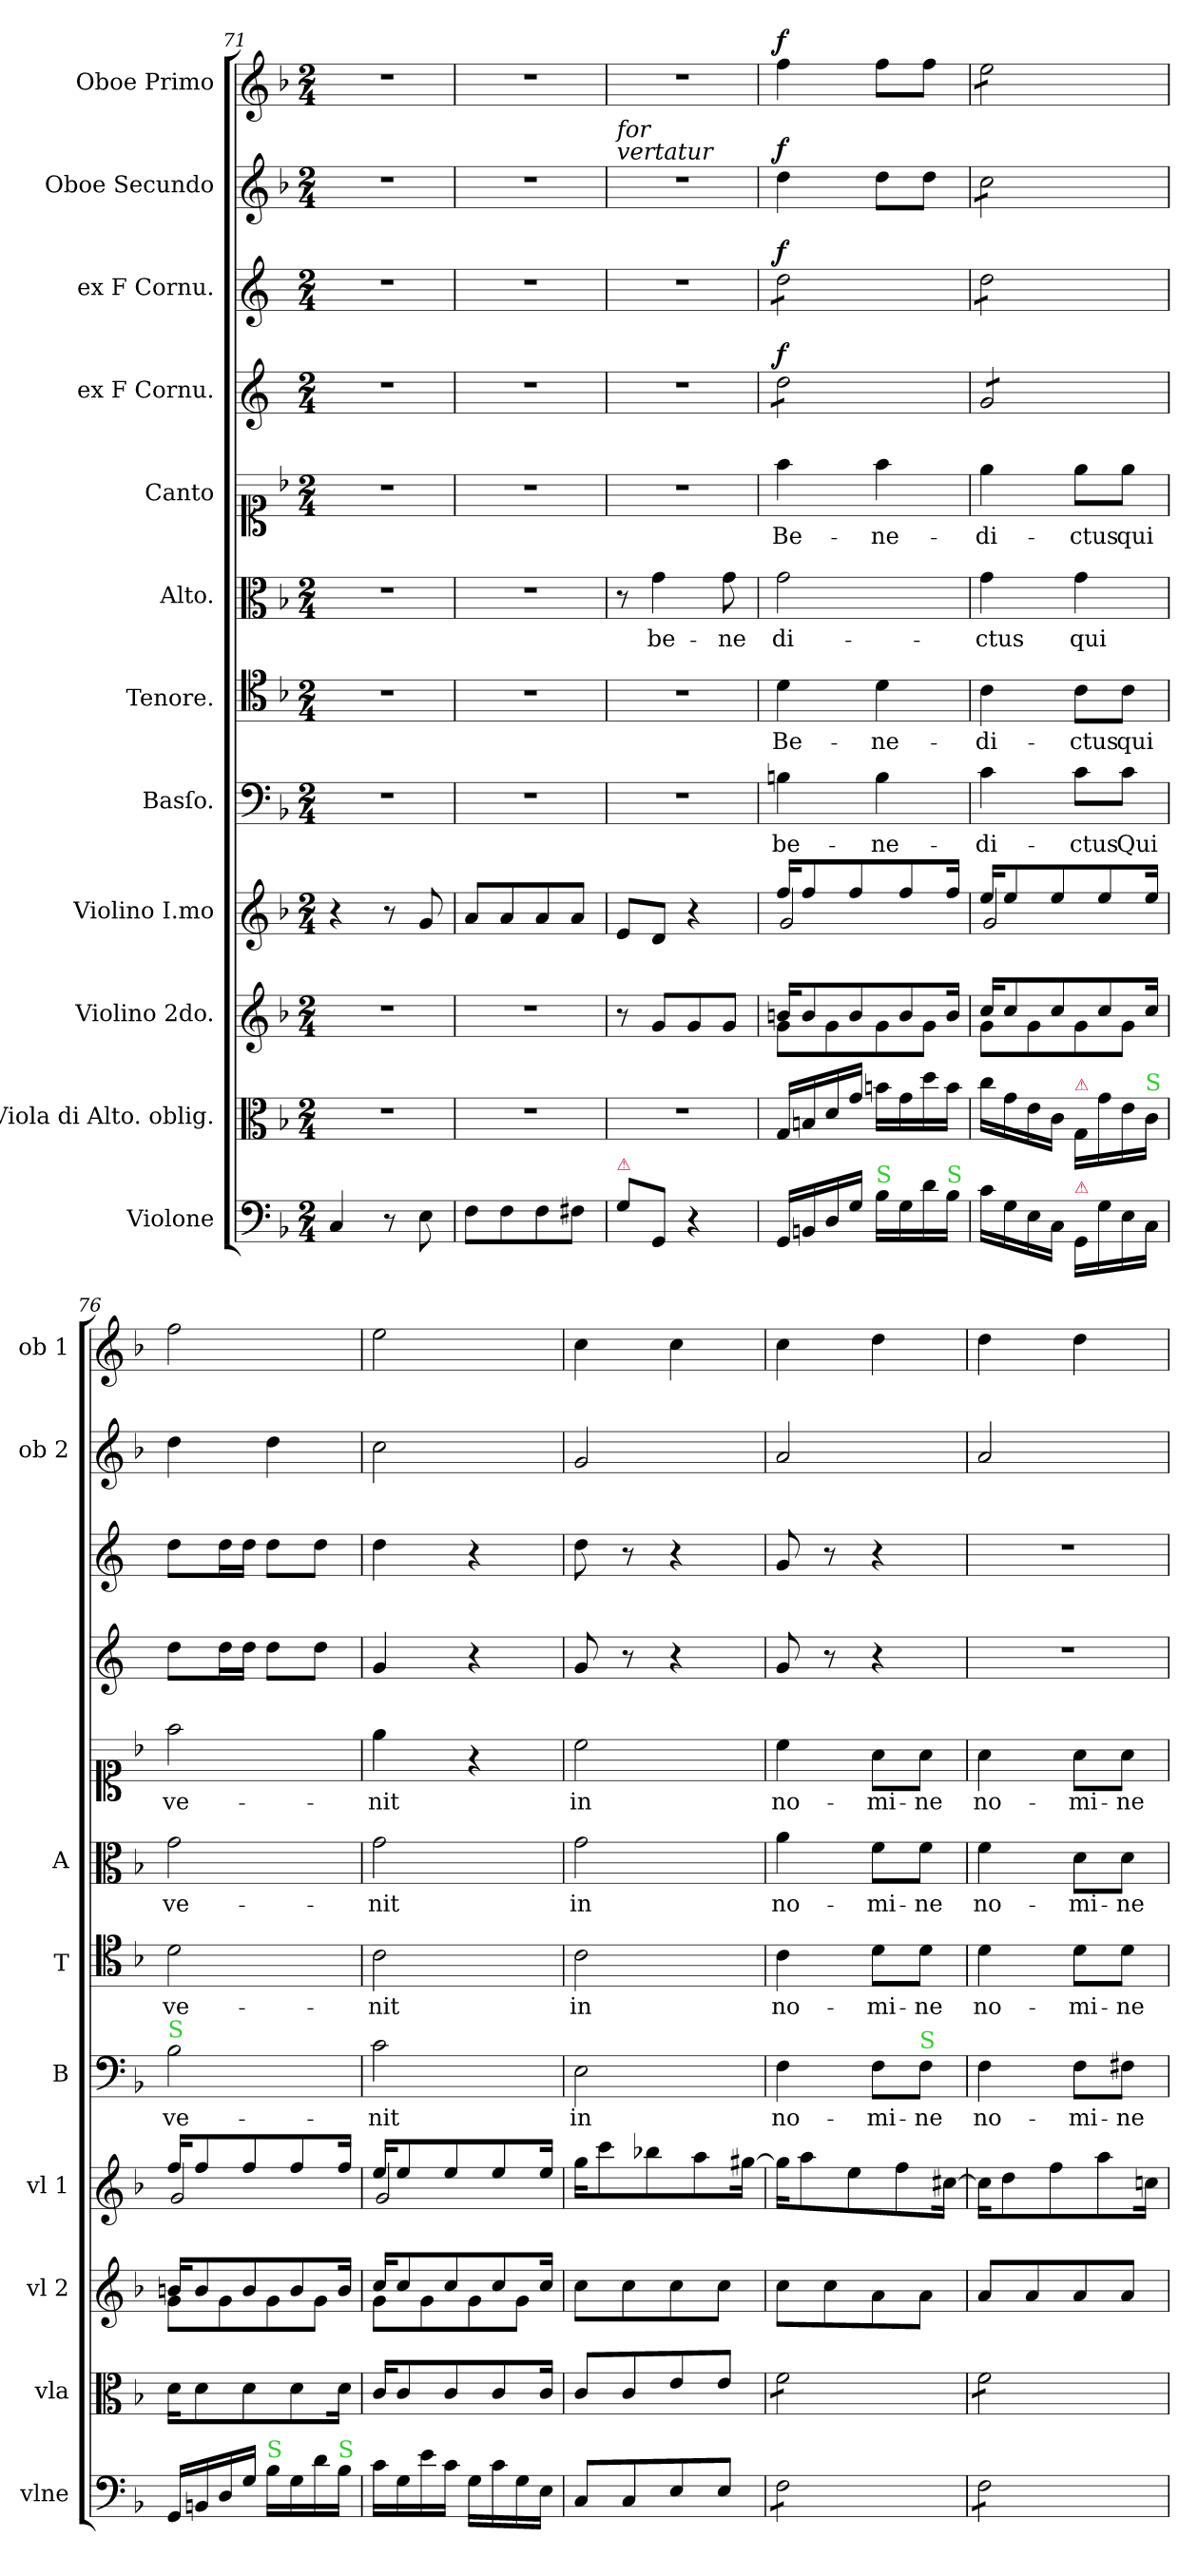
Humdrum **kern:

**kern	**dynam	**kern	**dynam	**kern	**dynam	**kern	**dynam	**kern	**text	**dynam	**kern	**text	**dynam	**kern	**text	**dynam	**kern	**text	**dynam	**kern	**dynam	**kern	**dynam	**kern	**dynam	**kern	**dynam
*part12	*part12	*part11	*part11	*part10	*part10	*part9	*part9	*part8	*part8	*part8	*part7	*part7	*part7	*part6	*part6	*part6	*part5	*part5	*part5	*part4	*part4	*part3	*part3	*part2	*part2	*part1	*part1
*staff12	*staff12	*staff11	*staff11	*staff10	*staff10	*staff9	*staff9	*staff8	*staff8	*staff8	*staff7	*staff7	*staff7	*staff6	*staff6	*staff6	*staff5	*staff5	*staff5	*staff4	*staff4	*staff3	*staff3	*staff2	*staff2	*staff1	*staff1
*I"Violone	*	*I"Viola di Alto. oblig.	*	*I"Violino 2do.	*	*I"Violino I.mo	*	*I"Basſo.	*	*	*I"Tenore.	*	*	*I"Alto.	*	*	*I"Canto	*	*	*I"ex F Cornu.	*	*I"ex F Cornu.	*	*I"Oboe Secundo	*	*I"Oboe Primo	*
*I'vlne	*	*I'vla	*	*I'vl 2	*	*I'vl 1	*	*I'B	*	*	*I'T	*	*	*I'A	*	*	*	*	*	*	*	*	*	*I'ob 2	*	*I'ob 1	*
*clefF4	*	*clefC3	*	*clefG2	*	*clefG2	*	*clefF4	*	*	*clefC4	*	*	*clefC3	*	*	*clefC1	*	*	*clefG2	*	*clefG2	*	*clefG2	*	*clefG2	*
*ITrd8c12	*	*	*	*	*	*	*	*	*	*	*	*	*	*	*	*	*	*	*	*ITrd4c7	*	*ITrd4c7	*	*	*	*	*
*k[b-]	*	*k[b-]	*	*k[b-]	*	*k[b-]	*	*k[b-]	*	*	*k[b-]	*	*	*k[b-]	*	*	*k[b-]	*	*	*k[b-]	*	*k[b-]	*	*k[b-]	*	*k[b-]	*
*F:	*	*F:	*	*F:	*	*F:	*	*F:	*	*	*F:	*	*	*F:	*	*	*F:	*	*	*F:	*	*F:	*	*F:	*	*F:	*
*M2/4	*	*M2/4	*	*M2/4	*	*M2/4	*	*M2/4	*	*	*M2/4	*	*	*M2/4	*	*	*M2/4	*	*	*M2/4	*	*M2/4	*	*M2/4	*	*M2/4	*
=71	=71	=71	=71	=71	=71	=71	=71	=71	=71	=71	=71	=71	=71	=71	=71	=71	=71	=71	=71	=71	=71	=71	=71	=71	=71	=71	=71
4CC/	.	2r	.	2r	.	4r	.	2r	.	.	2r	.	.	2r	.	.	2r	.	.	2r	.	2r	.	2r	.	2r	.
8r	.	.	.	.	.	8r	.	.	.	.	.	.	.	.	.	.	.	.	.	.	.	.	.	.	.	.	.
8EE\	.	.	.	.	.	8g/	.	.	.	.	.	.	.	.	.	.	.	.	.	.	.	.	.	.	.	.	.
=72	=72	=72	=72	=72	=72	=72	=72	=72	=72	=72	=72	=72	=72	=72	=72	=72	=72	=72	=72	=72	=72	=72	=72	=72	=72	=72	=72
8FF\L	.	2r	.	2r	.	8a/L	.	2r	.	.	2r	.	.	2r	.	.	2r	.	.	2r	.	2r	.	2r	.	2r	.
8FF\	.	.	.	.	.	8a/	.	.	.	.	.	.	.	.	.	.	.	.	.	.	.	.	.	.	.	.	.
8FF\	.	.	.	.	.	8a/	.	.	.	.	.	.	.	.	.	.	.	.	.	.	.	.	.	.	.	.	.
8FF#X\J	.	.	.	.	.	8a/J	.	.	.	.	.	.	.	.	.	.	.	.	.	.	.	.	.	.	.	.	.
=73	=73	=73	=73	=73	=73	=73	=73	=73	=73	=73	=73	=73	=73	=73	=73	=73	=73	=73	=73	=73	=73	=73	=73	=73	=73	=73	=73
!	!	!	!	!	!	!	!	!	!	!	!	!	!	!	!	!	!	!	!	!	!	!	!	!LO:TX:a:i:t=for\nvertatur	!	!	!
!LO:TX:a:color=crimson:t=⚠	!	!	!	!	!	!	!	!	!	!	!	!	!	!	!	!	!	!	!	!	!	!	!	!	!	!	!
8GG\L	.	2r	.	8r	.	8e/L	.	2r	.	.	2r	.	.	8r	.	.	2r	.	.	2r	.	2r	.	2r	.	2r	.
8GGG/J	.	.	.	8g/L	.	8d/J	.	.	.	.	.	.	.	4g\	be-	.	.	.	.	.	.	.	.	.	.	.	.
4r	.	.	.	8g/	.	4r	.	.	.	.	.	.	.	.	.	.	.	.	.	.	.	.	.	.	.	.	.
.	.	.	.	8g/J	.	.	.	.	.	.	.	.	.	8g\	-ne	.	.	.	.	.	.	.	.	.	.	.	.
=74	=74	=74	=74	=74	=74	=74	=74	=74	=74	=74	=74	=74	=74	=74	=74	=74	=74	=74	=74	=74	=74	=74	=74	=74	=74	=74	=74
*	*	*	*	*^	*	*^	*	*	*	*	*	*	*	*	*	*	*	*	*	*	*	*	*	*	*	*	*
!	!LO:DY:a	!	!LO:DY:a	!	!	!LO:DY:a	!	!	!LO:DY:a	!	!	!LO:DY:a	!	!	!LO:DY:a	!	!	!LO:DY:a	!	!	!LO:DY:a	!	!LO:DY:a	!	!LO:DY:a	!	!LO:DY:a	!	!LO:DY:a
*	*	*	*	*tremolo	*	*	*	*	*	*	*	*	*	*	*	*	*	*	*	*	*	*	*	*	*	*	*	*	*
*	*	*	*	*	*	*	*	*	*	*	*	*	*	*	*	*	*	*	*	*	*	*tremolo	*	*	*	*	*	*	*
*	*	*	*	*	*	*	*	*	*	*	*	*	*	*	*	*	*	*	*	*	*	*	*	*tremolo	*	*	*	*	*
16GGG/LL	for&colon;	16G/LL	for&colon;	16bn/KL	8g\L	for&colon;	16ff/KL	2g/	for&colon;	4Bn\	be-	for&colon;	4d\	Be-	for&colon;	2g\	di-	for&colon;	4ff\	Be-	for&colon;	8g\L	f	8g\L	f	4dd\	f	4ff\	f
16BBBn/	.	16Bn/	.	8b/	.	.	8ff/	.	.	.	.	.	.	.	.	.	.	.	.	.	.	.	.	.	.	.	.	.	.
16DD/	.	16d/	.	.	8g\	.	.	.	.	.	.	.	.	.	.	.	.	.	.	.	.	8g\	.	8g\	.	.	.	.	.
16GG/JJ	.	16g/JJ	.	8b/	.	.	8ff/	.	.	.	.	.	.	.	.	.	.	.	.	.	.	.	.	.	.	.	.	.	.
!LO:TX:a:color=limegreen:t=S	!	!	!	!	!	!	!	!	!	!	!	!	!	!	!	!	!	!	!	!	!	!	!	!	!	!	!	!	!
16BB-\LL	.	16bn\LL	.	.	8g\	.	.	.	.	4B\	-ne-	.	4d\	-ne-	.	.	.	.	4ff\	-ne-	.	8g\	.	8g\	.	8dd\L	.	8ff\L	.
16GG\	.	16g\	.	8b/	.	.	8ff/	.	.	.	.	.	.	.	.	.	.	.	.	.	.	.	.	.	.	.	.	.	.
16D\	.	16dd\	.	.	8g\J	.	.	.	.	.	.	.	.	.	.	.	.	.	.	.	.	8g\J	.	8g\J	.	8dd\J	.	8ff\J	.
*	*	*	*	*Xtremolo	*	*	*	*	*	*	*	*	*	*	*	*	*	*	*	*	*	*	*	*	*	*	*	*	*
!LO:TX:a:color=limegreen:t=S	!	!	!	!	!	!	!	!	!	!	!	!	!	!	!	!	!	!	!	!	!	!	!	!	!	!	!	!	!
16BB-\JJ	.	16b\JJ	.	16b/Jk	.	.	16ff/Jk	.	.	.	.	.	.	.	.	.	.	.	.	.	.	.	.	.	.	.	.	.	.
=75	=75	=75	=75	=75	=75	=75	=75	=75	=75	=75	=75	=75	=75	=75	=75	=75	=75	=75	=75	=75	=75	=75	=75	=75	=75	=75	=75	=75	=75
*	*	*	*	*tremolo	*	*	*	*	*	*	*	*	*	*	*	*	*	*	*	*	*	*	*	*	*	*	*	*	*
*	*	*	*	*	*	*	*	*	*	*	*	*	*	*	*	*	*	*	*	*	*	*	*	*	*	*tremolo	*	*	*
*	*	*	*	*	*	*	*	*	*	*	*	*	*	*	*	*	*	*	*	*	*	*	*	*	*	*	*	*tremolo	*
16C\LL	.	16cc\LL	.	16cc/KL	8g\L	.	16ee/KL	2g/	.	4c\	-di-	.	4c\	-di-	.	4g\	-ctus	.	4ee\	-di-	.	8c/L	.	8g\L	.	8cc\L	.	8ee\L	.
16GG\	.	16g\	.	8cc/	.	.	8ee/	.	.	.	.	.	.	.	.	.	.	.	.	.	.	.	.	.	.	.	.	.	.
16EE\	.	16e\	.	.	8g\	.	.	.	.	.	.	.	.	.	.	.	.	.	.	.	.	8c/	.	8g\	.	8cc\	.	8ee\	.
16CC\JJ	.	16c\JJ	.	8cc/	.	.	8ee/	.	.	.	.	.	.	.	.	.	.	.	.	.	.	.	.	.	.	.	.	.	.
!	!	!LO:TX:a:color=crimson:t=⚠	!	!	!	!	!	!	!	!	!	!	!	!	!	!	!	!	!	!	!	!	!	!	!	!	!	!	!
!LO:TX:a:color=crimson:t=⚠	!	!	!	!	!	!	!	!	!	!	!	!	!	!	!	!	!	!	!	!	!	!	!	!	!	!	!	!	!
16GGG/LL	.	16G/LL	.	.	8g\	.	.	.	.	8c\L	-ctus	.	8c\L	-ctus	.	4g\	qui	.	8ee\L	-ctus	.	8c/	.	8g\	.	8cc\	.	8ee\	.
16GG\	.	16g\	.	8cc/	.	.	8ee/	.	.	.	.	.	.	.	.	.	.	.	.	.	.	.	.	.	.	.	.	.	.
16EE\	.	16e\	.	.	8g\J	.	.	.	.	8c\J	Qui	.	8c\J	qui	.	.	.	.	8ee\J	qui	.	8c/J	.	8g\J	.	8cc\J	.	8ee\J	.
*	*	*	*	*	*	*	*	*	*	*	*	*	*	*	*	*	*	*	*	*	*	*	*	*	*	*	*	*Xtremolo	*
*	*	*	*	*	*	*	*	*	*	*	*	*	*	*	*	*	*	*	*	*	*	*	*	*	*	*Xtremolo	*	*	*
*	*	*	*	*	*	*	*	*	*	*	*	*	*	*	*	*	*	*	*	*	*	*	*	*Xtremolo	*	*	*	*	*
*	*	*	*	*	*	*	*	*	*	*	*	*	*	*	*	*	*	*	*	*	*	*Xtremolo	*	*	*	*	*	*	*
*	*	*	*	*Xtremolo	*	*	*	*	*	*	*	*	*	*	*	*	*	*	*	*	*	*	*	*	*	*	*	*	*
!	!	!LO:TX:a:color=limegreen:t=S	!	!	!	!	!	!	!	!	!	!	!	!	!	!	!	!	!	!	!	!	!	!	!	!	!	!	!
16CC\JJ	.	16c\JJ	.	16cc/Jk	.	.	16ee/Jk	.	.	.	.	.	.	.	.	.	.	.	.	.	.	.	.	.	.	.	.	.	.
=76	=76	=76	=76	=76	=76	=76	=76	=76	=76	=76	=76	=76	=76	=76	=76	=76	=76	=76	=76	=76	=76	=76	=76	=76	=76	=76	=76	=76	=76
!	!	!	!	!	!	!	!	!	!	!LO:TX:a:color=limegreen:t=S	!	!	!	!	!	!	!	!	!	!	!	!	!	!	!	!	!	!	!
*	*	*	*	*tremolo	*	*	*	*	*	*	*	*	*	*	*	*	*	*	*	*	*	*	*	*	*	*	*	*	*
16GGG/LL	.	16d\KL	.	16bn/KL	8g\L	.	16ff/KL	2g/	.	2B-\	ve-	.	2d\	ve-	.	2g\	ve-	.	2ff\	ve-	.	8g\L	.	8g\L	.	4dd\	.	2ff\	.
16BBBn/	.	8d\	.	8b/	.	.	8ff/	.	.	.	.	.	.	.	.	.	.	.	.	.	.	.	.	.	.	.	.	.	.
16DD/	.	.	.	.	8g\	.	.	.	.	.	.	.	.	.	.	.	.	.	.	.	.	16g\L	.	16g\L	.	.	.	.	.
16GG/JJ	.	8d\	.	8b/	.	.	8ff/	.	.	.	.	.	.	.	.	.	.	.	.	.	.	16g\JJ	.	16g\JJ	.	.	.	.	.
!LO:TX:a:color=limegreen:t=S	!	!	!	!	!	!	!	!	!	!	!	!	!	!	!	!	!	!	!	!	!	!	!	!	!	!	!	!	!
16BB-\LL	.	.	.	.	8g\	.	.	.	.	.	.	.	.	.	.	.	.	.	.	.	.	8g\L	.	8g\L	.	4dd\	.	.	.
16GG\	.	8d\	.	8b/	.	.	8ff/	.	.	.	.	.	.	.	.	.	.	.	.	.	.	.	.	.	.	.	.	.	.
16D\	.	.	.	.	8g\J	.	.	.	.	.	.	.	.	.	.	.	.	.	.	.	.	8g\J	.	8g\J	.	.	.	.	.
*	*	*	*	*Xtremolo	*	*	*	*	*	*	*	*	*	*	*	*	*	*	*	*	*	*	*	*	*	*	*	*	*
!LO:TX:a:color=limegreen:t=S	!	!	!	!	!	!	!	!	!	!	!	!	!	!	!	!	!	!	!	!	!	!	!	!	!	!	!	!	!
16BB-\JJ	.	16d\Jk	.	16b/Jk	.	.	16ff/Jk	.	.	.	.	.	.	.	.	.	.	.	.	.	.	.	.	.	.	.	.	.	.
=77	=77	=77	=77	=77	=77	=77	=77	=77	=77	=77	=77	=77	=77	=77	=77	=77	=77	=77	=77	=77	=77	=77	=77	=77	=77	=77	=77	=77	=77
*	*	*	*	*tremolo	*	*	*	*	*	*	*	*	*	*	*	*	*	*	*	*	*	*	*	*	*	*	*	*	*
16C\LL	.	16c/KL	.	16cc/KL	8g\L	.	16ee/KL	2g/	.	2c\	-nit	.	2c\	-nit	.	2g\	-nit	.	4ee\	-nit	.	4c/	.	4g\	.	2cc\	.	2ee\	.
16GG\	.	8c/	.	8cc/	.	.	8ee/	.	.	.	.	.	.	.	.	.	.	.	.	.	.	.	.	.	.	.	.	.	.
16E\	.	.	.	.	8g\	.	.	.	.	.	.	.	.	.	.	.	.	.	.	.	.	.	.	.	.	.	.	.	.
16C\JJ	.	8c/	.	8cc/	.	.	8ee/	.	.	.	.	.	.	.	.	.	.	.	.	.	.	.	.	.	.	.	.	.	.
16GG\LL	.	.	.	.	8g\	.	.	.	.	.	.	.	.	.	.	.	.	.	4r	.	.	4r	.	4r	.	.	.	.	.
16C\	.	8c/	.	8cc/	.	.	8ee/	.	.	.	.	.	.	.	.	.	.	.	.	.	.	.	.	.	.	.	.	.	.
16GG\	.	.	.	.	8g\J	.	.	.	.	.	.	.	.	.	.	.	.	.	.	.	.	.	.	.	.	.	.	.	.
*	*	*	*	*Xtremolo	*	*	*	*	*	*	*	*	*	*	*	*	*	*	*	*	*	*	*	*	*	*	*	*	*
16EE\JJ	.	16c/Jk	.	16cc/Jk	.	.	16ee/Jk	.	.	.	.	.	.	.	.	.	.	.	.	.	.	.	.	.	.	.	.	.	.
*	*	*	*	*v	*v	*	*	*	*	*	*	*	*	*	*	*	*	*	*	*	*	*	*	*	*	*	*	*	*
*	*	*	*	*	*	*v	*v	*	*	*	*	*	*	*	*	*	*	*	*	*	*	*	*	*	*	*	*	*
=78	=78	=78	=78	=78	=78	=78	=78	=78	=78	=78	=78	=78	=78	=78	=78	=78	=78	=78	=78	=78	=78	=78	=78	=78	=78	=78	=78
8CC/L	.	8c/L	.	8cc\L	.	16gg\KL	.	2E\	in	.	2c\	in	.	2g\	in	.	2cc\	in	.	8c/	.	8g\	.	2g/	.	4cc\	.
.	.	.	.	.	.	8ccc\	.	.	.	.	.	.	.	.	.	.	.	.	.	.	.	.	.	.	.	.	.
8CC/	.	8c/	.	8cc\	.	.	.	.	.	.	.	.	.	.	.	.	.	.	.	8r	.	8r	.	.	.	.	.
.	.	.	.	.	.	8bb-X\	.	.	.	.	.	.	.	.	.	.	.	.	.	.	.	.	.	.	.	.	.
8EE/	.	8e/	.	8cc\	.	.	.	.	.	.	.	.	.	.	.	.	.	.	.	4r	.	4r	.	.	.	4cc\	.
.	.	.	.	.	.	8aa\	.	.	.	.	.	.	.	.	.	.	.	.	.	.	.	.	.	.	.	.	.
8EE/J	.	8e/J	.	8cc\J	.	.	.	.	.	.	.	.	.	.	.	.	.	.	.	.	.	.	.	.	.	.	.
.	.	.	.	.	.	[16gg#X\Jk	.	.	.	.	.	.	.	.	.	.	.	.	.	.	.	.	.	.	.	.	.
=79	=79	=79	=79	=79	=79	=79	=79	=79	=79	=79	=79	=79	=79	=79	=79	=79	=79	=79	=79	=79	=79	=79	=79	=79	=79	=79	=79
*tremolo	*	*	*	*	*	*	*	*	*	*	*	*	*	*	*	*	*	*	*	*	*	*	*	*	*	*	*
*	*	*tremolo	*	*	*	*	*	*	*	*	*	*	*	*	*	*	*	*	*	*	*	*	*	*	*	*	*
8FF\L	.	8f\L	.	8cc\L	.	16gg#\KL]	.	4F\	no-	.	4c\	no-	.	4a\	no-	.	4cc\	no-	.	8c/	.	8c/	.	2a/	.	4cc\	.
.	.	.	.	.	.	8aa\	.	.	.	.	.	.	.	.	.	.	.	.	.	.	.	.	.	.	.	.	.
8FF\	.	8f\	.	8cc\	.	.	.	.	.	.	.	.	.	.	.	.	.	.	.	8r	.	8r	.	.	.	.	.
.	.	.	.	.	.	8ee\	.	.	.	.	.	.	.	.	.	.	.	.	.	.	.	.	.	.	.	.	.
8FF\	.	8f\	.	8a\	.	.	.	8F\L	-mi-	.	8d\L	-mi-	.	8f\L	-mi-	.	8a\L	-mi-	.	4r	.	4r	.	.	.	4dd\	.
.	.	.	.	.	.	8ff\	.	.	.	.	.	.	.	.	.	.	.	.	.	.	.	.	.	.	.	.	.
!	!	!	!	!	!	!	!	!LO:TX:a:color=limegreen:t=S	!	!	!	!	!	!	!	!	!	!	!	!	!	!	!	!	!	!	!
8FF\J	.	8f\J	.	8a\J	.	.	.	8F\J	-ne	.	8d\J	-ne	.	8f\J	-ne	.	8a\J	-ne	.	.	.	.	.	.	.	.	.
.	.	.	.	.	.	[16cc#X\Jk	.	.	.	.	.	.	.	.	.	.	.	.	.	.	.	.	.	.	.	.	.
=80	=80	=80	=80	=80	=80	=80	=80	=80	=80	=80	=80	=80	=80	=80	=80	=80	=80	=80	=80	=80	=80	=80	=80	=80	=80	=80	=80
!	!	!	!	!	!	!	!	!	!LO:LY:i	!	!	!LO:LY:i	!	!	!LO:LY:i	!	!	!	!	!	!	!	!	!	!	!	!
8FF\L	.	8f\L	.	8a/L	.	16cc#\KL]	.	4F\	no-	.	4d\	no-	.	4f\	no-	.	4a\	no-	.	2r	.	2r	.	2a/	.	4dd\	.
.	.	.	.	.	.	8dd\	.	.	.	.	.	.	.	.	.	.	.	.	.	.	.	.	.	.	.	.	.
8FF\	.	8f\	.	8a/	.	.	.	.	.	.	.	.	.	.	.	.	.	.	.	.	.	.	.	.	.	.	.
.	.	.	.	.	.	8ff\	.	.	.	.	.	.	.	.	.	.	.	.	.	.	.	.	.	.	.	.	.
!	!	!	!	!	!	!	!	!	!LO:LY:i	!	!	!LO:LY:i	!	!	!LO:LY:i	!	!	!	!	!	!	!	!	!	!	!	!
8FF\	.	8f\	.	8a/	.	.	.	8F\L	-mi-	.	8d\L	-mi-	.	8d\L	-mi-	.	8a\L	-mi-	.	.	.	.	.	.	.	4dd\	.
.	.	.	.	.	.	8aa\	.	.	.	.	.	.	.	.	.	.	.	.	.	.	.	.	.	.	.	.	.
!	!	!	!	!	!	!	!	!	!LO:LY:i	!	!	!LO:LY:i	!	!	!LO:LY:i	!	!	!	!	!	!	!	!	!	!	!	!
8FF\J	.	8f\J	.	8a/J	.	.	.	8F#X\J	-ne	.	8d\J	-ne	.	8d\J	-ne	.	8a\J	-ne	.	.	.	.	.	.	.	.	.
*	*	*Xtremolo	*	*	*	*	*	*	*	*	*	*	*	*	*	*	*	*	*	*	*	*	*	*	*	*	*
*Xtremolo	*	*	*	*	*	*	*	*	*	*	*	*	*	*	*	*	*	*	*	*	*	*	*	*	*	*	*
.	.	.	.	.	.	16ccn\Jk	.	.	.	.	.	.	.	.	.	.	.	.	.	.	.	.	.	.	.	.	.
=	=	=	=	=	=	=	=	=	=	=	=	=	=	=	=	=	=	=	=	=	=	=	=	=	=	=	=
*-	*-	*-	*-	*-	*-	*-	*-	*-	*-	*-	*-	*-	*-	*-	*-	*-	*-	*-	*-	*-	*-	*-	*-	*-	*-	*-	*-
